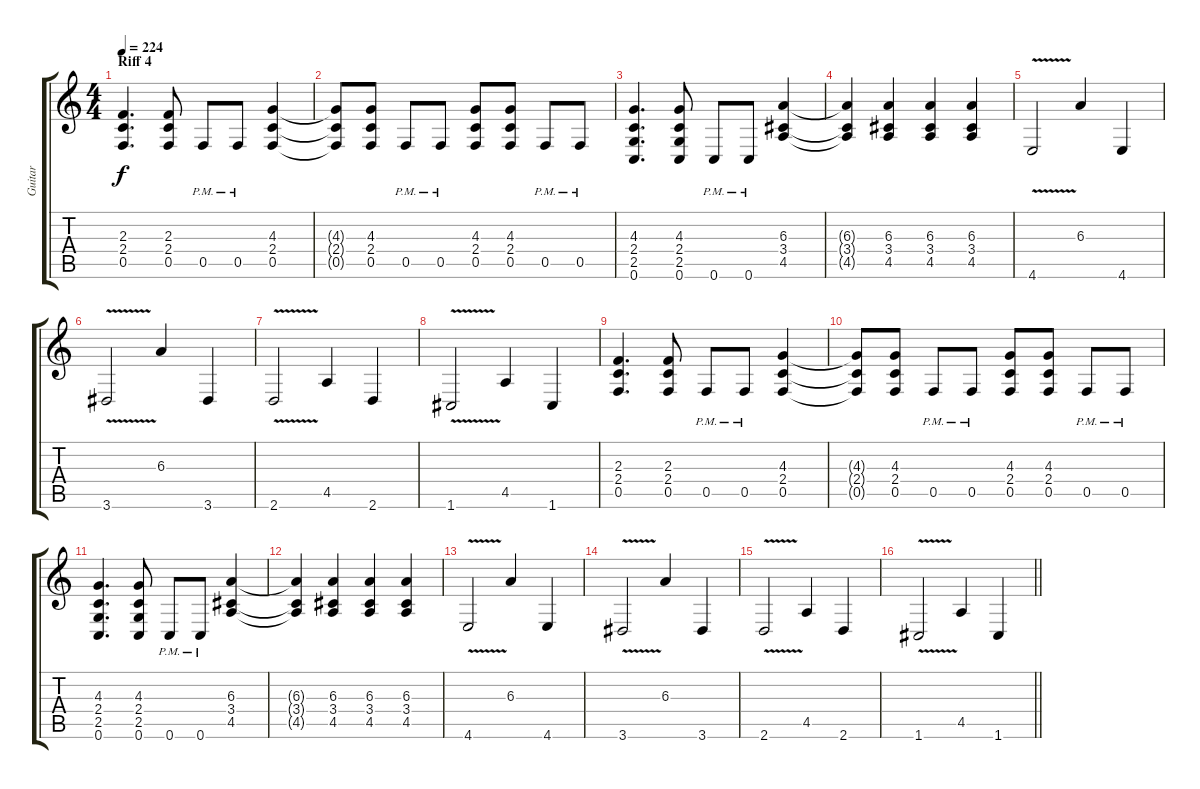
\track ("Guitar" "Guitar") {instrument distortionguitar}
\staff {score tabs}
\tuning (C4 G3 Eb3 Bb2 F2 C2) {hide}
\ts (4 4)
\section ("" "Riff 4")
\tempo 224
\clef g2
\ks c
(2.3 2.4 0.5).4{d dy f} (2.3 2.4 0.5).8 0.5{pm}.8 0.5{pm}.8 (4.3 2.4 0.5).4 |
(4.3{t} 2.4{t} 0.5{t}).8 (4.3 2.4 0.5).8 0.5{pm}.8 0.5{pm}.8 (4.3 2.4 0.5).8 (4.3 2.4 0.5).8 0.5{pm}.8 0.5{pm}.8 |
(4.3 2.4 2.5 0.6).4{d} (4.3 2.4 2.5 0.6).8 0.6{pm}.8 0.6{pm}.8 (6.3 3.4 4.5).4 |
(6.3{t} 3.4{t} 4.5{t}).4 (6.3 3.4 4.5).4 (6.3 3.4 4.5).4 (6.3 3.4 4.5).4 |
4.6{v}.2 6.3.4 4.6.4 |
3.6{v}.2 6.3.4 3.6.4 |
2.6{v}.2 4.5.4 2.6.4 |
1.6{v}.2 4.5.4 1.6.4 |
(2.3 2.4 0.5).4{d} (2.3 2.4 0.5).8 0.5{pm}.8 0.5{pm}.8 (4.3 2.4 0.5).4 |
(4.3{t} 2.4{t} 0.5{t}).8 (4.3 2.4 0.5).8 0.5{pm}.8 0.5{pm}.8 (4.3 2.4 0.5).8 (4.3 2.4 0.5).8 0.5{pm}.8 0.5{pm}.8 |
(4.3 2.4 2.5 0.6).4{d} (4.3 2.4 2.5 0.6).8 0.6{pm}.8 0.6{pm}.8 (6.3 3.4 4.5).4 |
(6.3{t} 3.4{t} 4.5{t}).4 (6.3 3.4 4.5).4 (6.3 3.4 4.5).4 (6.3 3.4 4.5).4 |
4.6{v}.2 6.3.4 4.6.4 |
3.6{v}.2 6.3.4 3.6.4 |
2.6{v}.2 4.5.4 2.6.4 |
\barLineRight lightlight
1.6{v}.2 4.5.4 1.6.4
